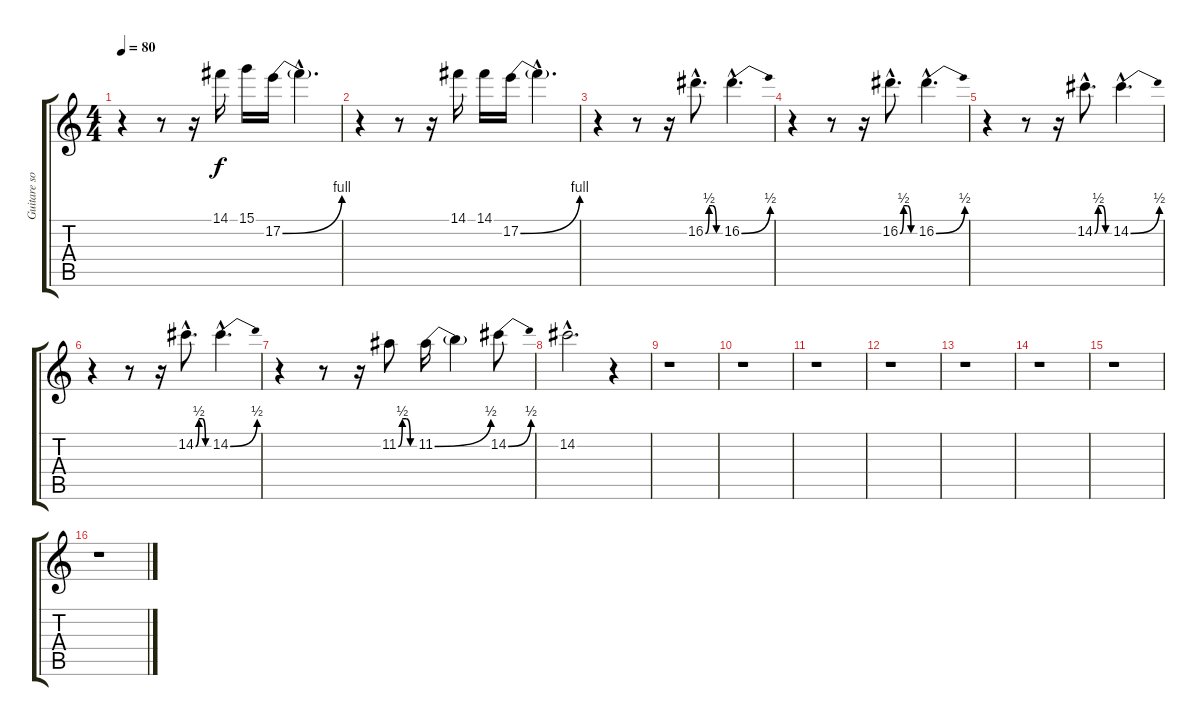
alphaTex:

\track ("Guitare solo 2" "Guitare so") {instrument overdrivenguitar}
\staff {score tabs}
\tuning (E4 B3 G3 D3 A2 E2) {hide}
\ts (4 4)
\tempo 80
\clef g2
\ks c
r.4{dy f} r.8 r.16 14.1.16 15.1.16 17.2{be (bend 0 0 60 4)}.16 17.2{hac t}.4{d} |
r.4 r.8 r.16 14.1.16 14.1.16 17.2{be (bend 0 0 60 4)}.16 17.2{hac t}.4{d} |
r.4 r.8 r.16 16.2{be (custom 0 0 15 2 30 2 45 0 60 0) hac}.8{d} 16.2{be (bend 0 0 60 2) hac}.4{d} |
r.4 r.8 r.16 16.2{be (custom 0 0 15 2 30 2 45 0 60 0) hac}.8{d} 16.2{be (bend 0 0 60 2) hac}.4{d} |
r.4 r.8 r.16 14.2{be (custom 0 0 15 2 30 2 45 0 60 0) hac}.8{d} 14.2{be (bend 0 0 60 2) hac}.4{d} |
r.4 r.8 r.16 14.2{be (custom 0 0 15 2 30 2 45 0 60 0) hac}.8{d} 14.2{be (bend 0 0 60 2) hac}.4{d} |
r.4 r.8 r.16 11.2{be (custom 0 0 15 2 30 2 45 0 60 0)}.8 11.2{be (bend 0 0 60 2)}.16 11.2{t}.4 14.2{be (bend 0 0 60 2)}.8 |
14.2{hac}.2{d} r.4 |
r.1 |
r.1 |
r.1 |
r.1 |
r.1 |
r.1 |
r.1 |
r.1
